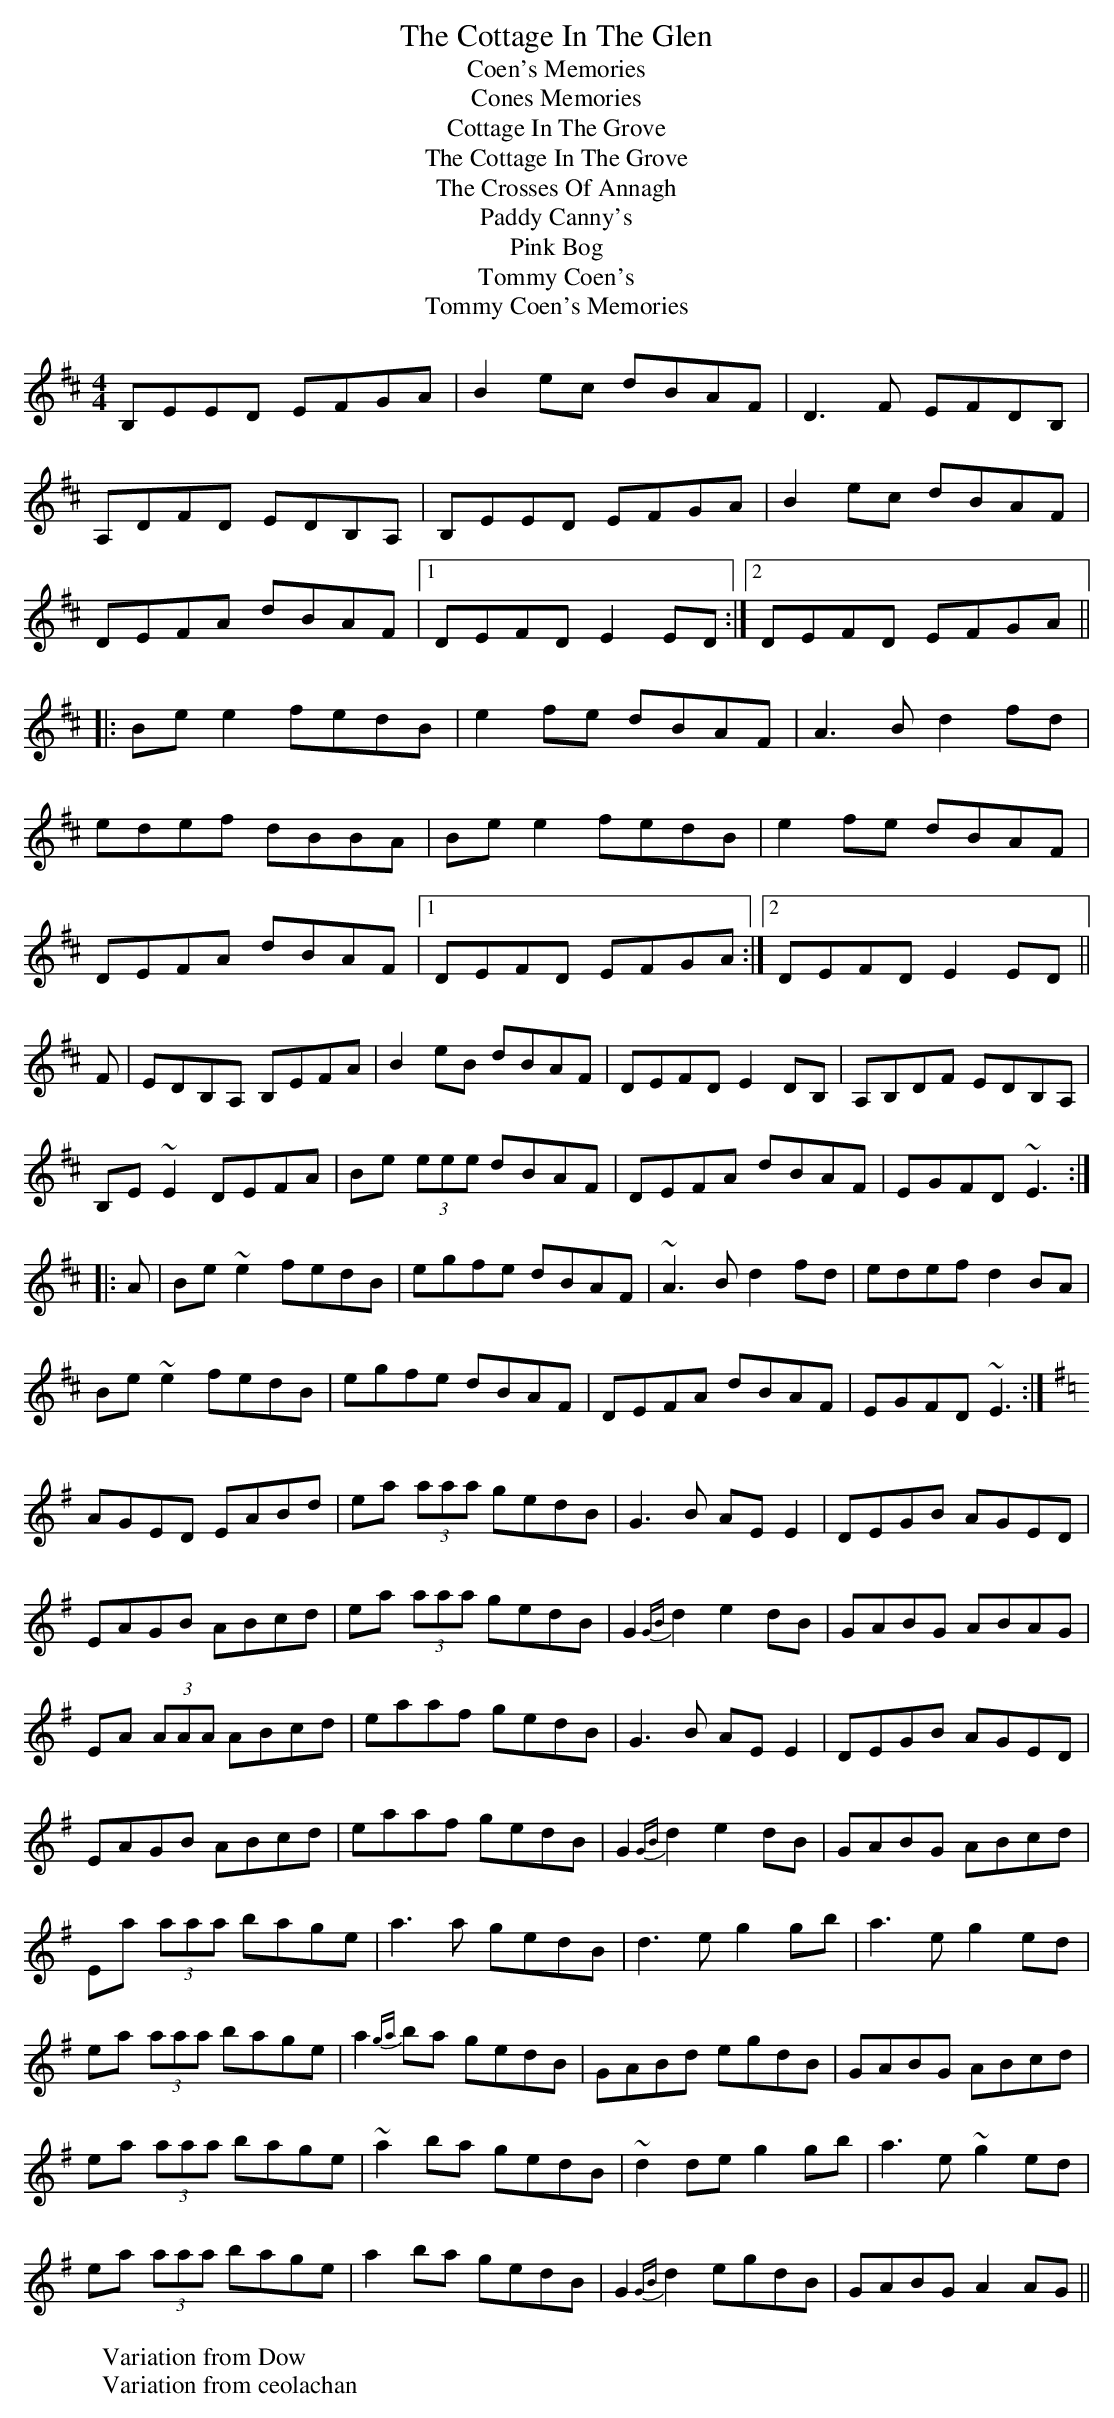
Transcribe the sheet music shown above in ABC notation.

X:1
T:Cottage In The Glen, The
T:Coen's Memories
T:Cones Memories
T:Cottage In The Grove
T:Cottage In The Grove, The
T:Crosses Of Annagh, The
T:Paddy Canny's
T:Pink Bog
T:Tommy Coen's
T:Tommy Coen's Memories
M:4/4
L:1/8
K:Edor
B,EED EFGA |B2 ec dBAF |D3 F EFDB, |
A,DFD EDB,A, |B,EED EFGA |B2 ec dBAF |
DEFA dBAF |1DEFD E2 ED :|2DEFD EFGA ||
|:Be e2 fedB |e2 fe dBAF |A3 B d2 fd |
edef dBBA |Be e2 fedB |e2 fe dBAF |
DEFA dBAF |1DEFD EFGA :|2DEFD E2 ED ||
W:Variation from Dow
K:Edor
F|EDB,A, B,EFA|B2eB dBAF|DEFD E2DB,|A,B,DF EDB,A,|
B,E~E2 DEFA|Be (3eee dBAF|DEFA dBAF|EGFD ~E3:|
|:A|Be~e2 fedB|egfe dBAF|~A3B d2fd|edef d2BA|
Be~e2 fedB|egfe dBAF|DEFA dBAF|EGFD ~E3:|
W:Variation from ceolachan
K: A Dorian
AGED EABd | ea (3aaa gedB | G3 B AE E2 | DEGB AGED |
EAGB ABcd | ea (3aaa gedB | G2 {GB}d2 e2 dB | GABG ABAG |
EA (3AAA ABcd | eaaf gedB | G3 B AE E2 | DEGB AGED |
EAGB ABcd | eaaf gedB | G2 {GB}d2 e2 dB | GABG ABcd |
Ea (3aaa bage | a3 a gedB | d3 e g2 gb | a3 e g2 ed |
ea (3aaa bage | a2{ga} ba gedB | GABd egdB | GABG ABcd |
ea (3aaa bage | ~a2 ba gedB | ~d2 de g2 gb | a3 e ~g2 ed |
ea (3aaa bage | a2 ba gedB | G2 {GB}d2 egdB | GABG A2 AG ||
